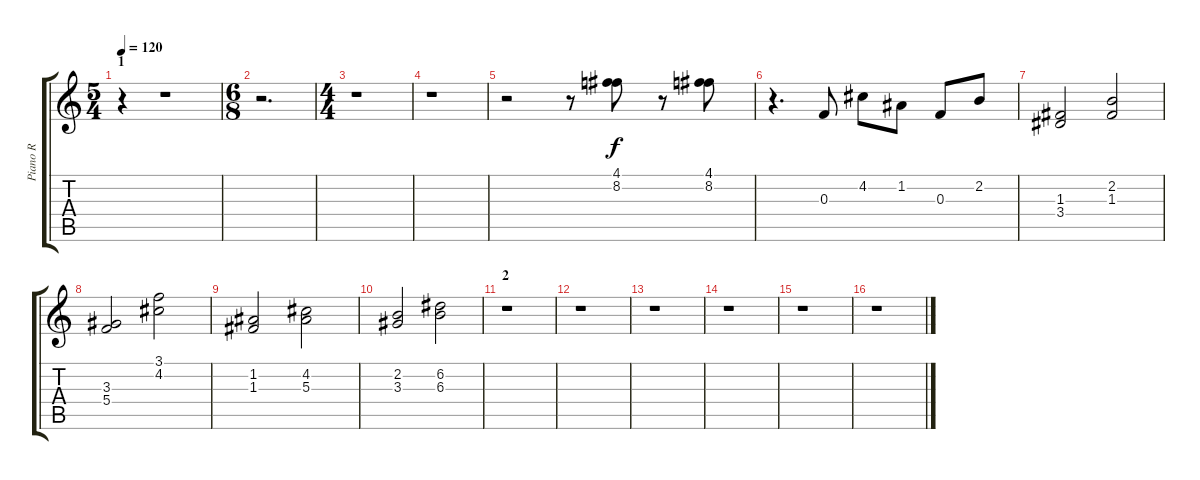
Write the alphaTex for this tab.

\track ("Piano R" "Piano R") {instrument acousticgrandpiano}
\staff {score tabs}
\tuning (D5 A4 F4 C4 G3 C3) {hide}
\ts (5 4)
\section ("" "1")
\tempo 120
\clef g2
\ks c
r.4{dy f instrument acousticgrandpiano} r.1 |
\ts (6 8)
r.2{d} |
\ts (4 4)
r.1 |
r.1 |
r.2 r.8 (4.1 8.2).8 r.8 (4.1 8.2).8 |
r.4{d} 0.3.8 4.2.8 1.2.8 0.3.8 2.2.8 |
(1.3 3.4).2 (2.2 1.3).2 |
(3.3 5.4).2 (3.1 4.2).2 |
(1.2 1.3).2 (4.2 5.3).2 |
(2.2 3.3).2 (6.2 6.3).2 |
\section ("" "2")
r.1 |
r.1 |
r.1 |
r.1 |
r.1 |
r.1
